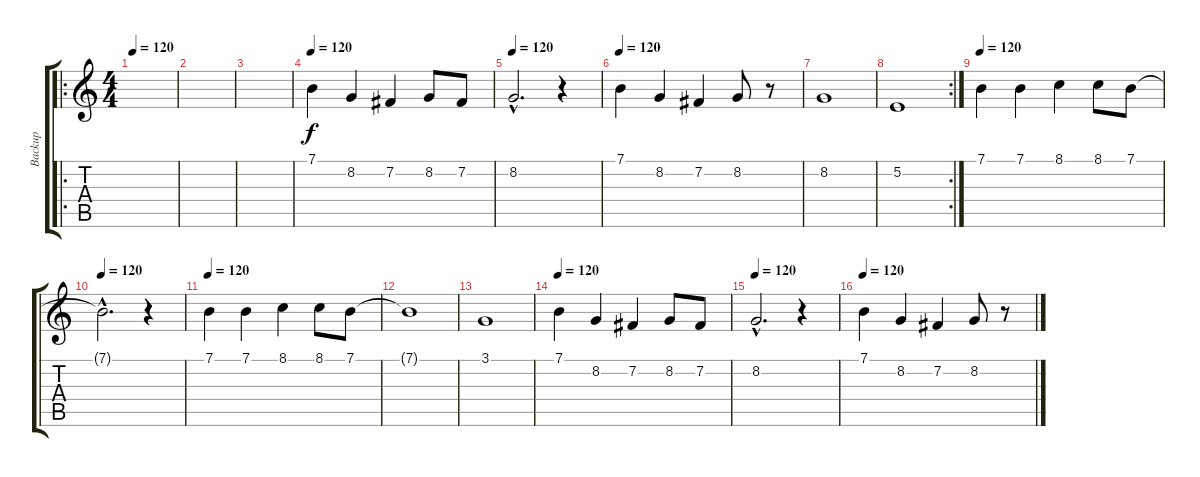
\track ("Backup" "Backup") {instrument trombone}
\staff {score tabs}
\tuning (E4 B3 G3 D3 A2 E2) {hide}
\ro
\ts (4 4)
\tempo 120
\clef g2
\ks c
|
|
|
\tempo 120
7.1.4{dy f} 8.2.4 7.2.4 8.2.8 7.2.8 |
\tempo 120
8.2{hac}.2{d} r.4 |
\tempo 120
7.1.4 8.2.4 7.2.4 8.2.8 r.8 |
8.2.1 |
\rc 2
5.2.1 |
\tempo 120
7.1.4 7.1.4 8.1.4 8.1.8 7.1.8 |
\tempo 120
7.1{hac t}.2{d} r.4 |
\tempo 120
7.1.4 7.1.4 8.1.4 8.1.8 7.1.8 |
7.1{t}.1 |
3.1.1 |
\tempo 120
7.1.4 8.2.4 7.2.4 8.2.8 7.2.8 |
\tempo 120
8.2{hac}.2{d} r.4 |
\tempo 120
7.1.4 8.2.4 7.2.4 8.2.8 r.8
